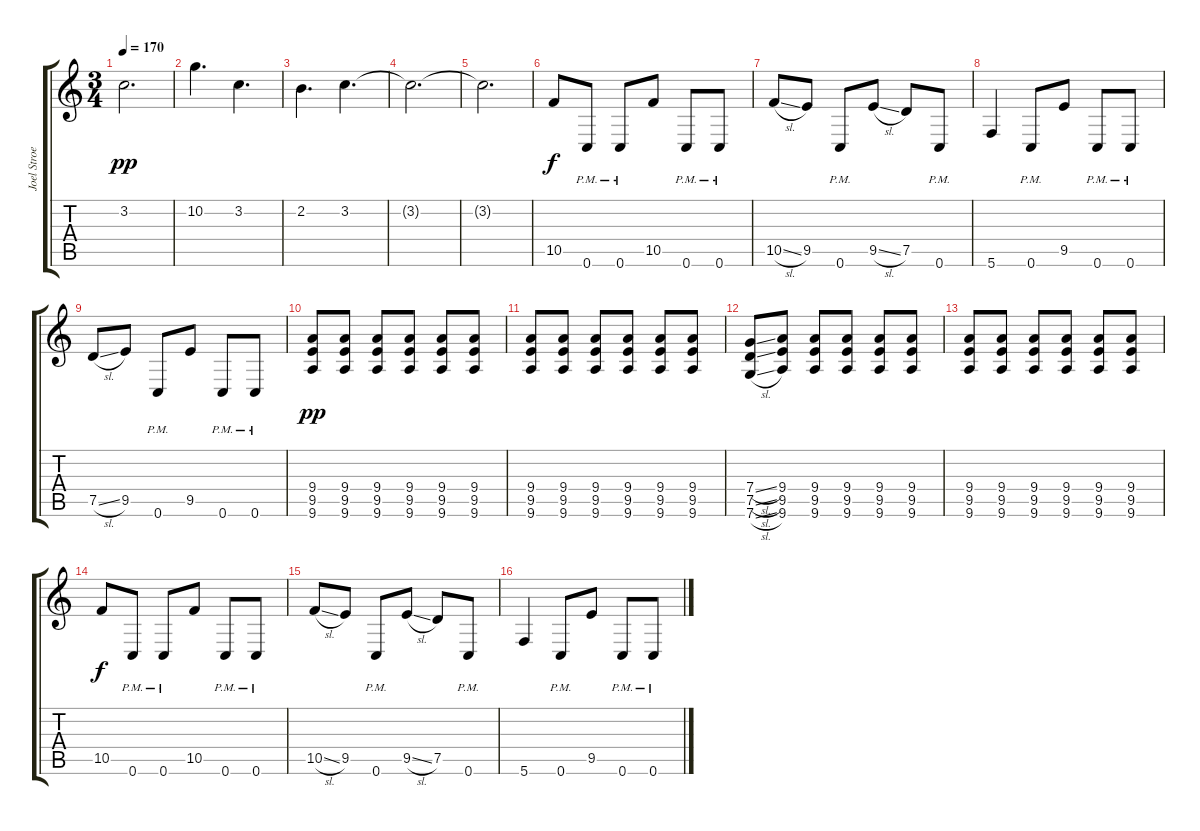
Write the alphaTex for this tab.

\track ("Joel Stroetzel 2" "Joel Stroe") {instrument distortionguitar}
\staff {score tabs}
\tuning (D4 A3 F3 C3 G2 C2) {hide}
\ts (3 4)
\tempo 170
\clef g2
\ks c
3.2{t}.2{d dy pp} |
10.2.4{d} 3.2.4{d} |
2.2.4{d} 3.2.4{d} |
3.2{t}.2{d} |
3.2{t}.2{d} |
10.5.8{dy f} 0.6{pm}.8 0.6{pm}.8 10.5.8 0.6{pm}.8 0.6{pm}.8 |
10.5{sl}.8 9.5.8 0.6{pm}.8 9.5{sl}.8 7.5.8 0.6{pm}.8 |
5.6.4 0.6{pm}.8 9.5.8 0.6{pm}.8 0.6{pm}.8 |
7.5{sl}.8 9.5.8 0.6{pm}.8 9.5.8 0.6{pm}.8 0.6{pm}.8 |
(9.4 9.5 9.6).8{dy pp} (9.4 9.5 9.6).8 (9.4 9.5 9.6).8 (9.4 9.5 9.6).8 (9.4 9.5 9.6).8 (9.4 9.5 9.6).8 |
(9.4 9.5 9.6).8 (9.4 9.5 9.6).8 (9.4 9.5 9.6).8 (9.4 9.5 9.6).8 (9.4 9.5 9.6).8 (9.4 9.5 9.6).8 |
(7.4{sl} 7.5{sl} 7.6{sl}).8 (9.4 9.5 9.6).8 (9.4 9.5 9.6).8 (9.4 9.5 9.6).8 (9.4 9.5 9.6).8 (9.4 9.5 9.6).8 |
(9.4 9.5 9.6).8 (9.4 9.5 9.6).8 (9.4 9.5 9.6).8 (9.4 9.5 9.6).8 (9.4 9.5 9.6).8 (9.4 9.5 9.6).8 |
10.5.8{dy f} 0.6{pm}.8 0.6{pm}.8 10.5.8 0.6{pm}.8 0.6{pm}.8 |
10.5{sl}.8 9.5.8 0.6{pm}.8 9.5{sl}.8 7.5.8 0.6{pm}.8 |
5.6.4 0.6{pm}.8 9.5.8 0.6{pm}.8 0.6{pm}.8
